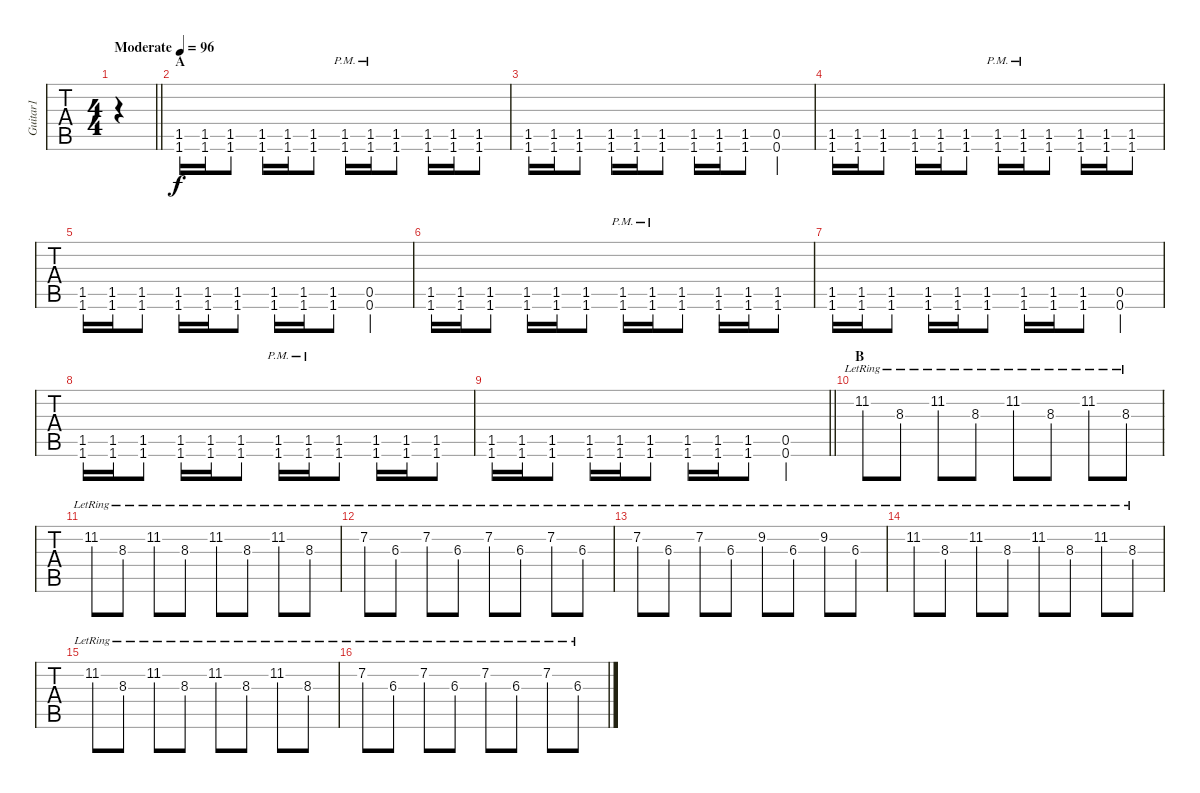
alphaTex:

\track ("Guitar1" "Guitar1") {instrument distortionguitar}
\staff {tabs}
\tuning (E4 B3 G3 D3 A2 D2) {hide}
\ts (4 4)
\tempo (96 "Moderate")
\clef g2
\barLineRight lightlight
\ks c
|
\section ("" "A")
(1.5 1.6).16 (1.5 1.6).16 (1.5 1.6).8 (1.5 1.6).16 (1.5 1.6).16 (1.5 1.6).8 (1.5{pm} 1.6{pm}).16 (1.5{pm} 1.6{pm}).16 (1.5 1.6).8 (1.5 1.6).16 (1.5 1.6).16 (1.5 1.6).8 |
(1.5 1.6).16 (1.5 1.6).16 (1.5 1.6).8 (1.5 1.6).16 (1.5 1.6).16 (1.5 1.6).8 (1.5 1.6).16 (1.5 1.6).16 (1.5 1.6).8 (0.5 0.6).4 |
(1.5 1.6).16 (1.5 1.6).16 (1.5 1.6).8 (1.5 1.6).16 (1.5 1.6).16 (1.5 1.6).8 (1.5{pm} 1.6{pm}).16 (1.5{pm} 1.6{pm}).16 (1.5 1.6).8 (1.5 1.6).16 (1.5 1.6).16 (1.5 1.6).8 |
(1.5 1.6).16 (1.5 1.6).16 (1.5 1.6).8 (1.5 1.6).16 (1.5 1.6).16 (1.5 1.6).8 (1.5 1.6).16 (1.5 1.6).16 (1.5 1.6).8 (0.5 0.6).4 |
(1.5 1.6).16 (1.5 1.6).16 (1.5 1.6).8 (1.5 1.6).16 (1.5 1.6).16 (1.5 1.6).8 (1.5{pm} 1.6{pm}).16 (1.5{pm} 1.6{pm}).16 (1.5 1.6).8 (1.5 1.6).16 (1.5 1.6).16 (1.5 1.6).8 |
(1.5 1.6).16 (1.5 1.6).16 (1.5 1.6).8 (1.5 1.6).16 (1.5 1.6).16 (1.5 1.6).8 (1.5 1.6).16 (1.5 1.6).16 (1.5 1.6).8 (0.5 0.6).4 |
(1.5 1.6).16 (1.5 1.6).16 (1.5 1.6).8 (1.5 1.6).16 (1.5 1.6).16 (1.5 1.6).8 (1.5{pm} 1.6{pm}).16 (1.5{pm} 1.6{pm}).16 (1.5 1.6).8 (1.5 1.6).16 (1.5 1.6).16 (1.5 1.6).8 |
\barLineRight lightlight
(1.5 1.6).16 (1.5 1.6).16 (1.5 1.6).8 (1.5 1.6).16 (1.5 1.6).16 (1.5 1.6).8 (1.5 1.6).16 (1.5 1.6).16 (1.5 1.6).8 (0.5 0.6).4 |
\section ("" "B")
11.2{lr}.8{dy f instrument electricguitarclean} 8.3{lr}.8 11.2{lr}.8 8.3{lr}.8 11.2{lr}.8 8.3{lr}.8 11.2{lr}.8 8.3{lr}.8 |
11.2{lr}.8 8.3{lr}.8 11.2{lr}.8 8.3{lr}.8 11.2{lr}.8 8.3{lr}.8 11.2{lr}.8 8.3{lr}.8 |
7.2{lr}.8 6.3{lr}.8 7.2{lr}.8 6.3{lr}.8 7.2{lr}.8 6.3{lr}.8 7.2{lr}.8 6.3{lr}.8 |
7.2{lr}.8 6.3{lr}.8 7.2{lr}.8 6.3{lr}.8 9.2{lr}.8 6.3{lr}.8 9.2{lr}.8 6.3{lr}.8 |
11.2{lr}.8 8.3{lr}.8 11.2{lr}.8 8.3{lr}.8 11.2{lr}.8 8.3{lr}.8 11.2{lr}.8 8.3{lr}.8 |
11.2{lr}.8 8.3{lr}.8 11.2{lr}.8 8.3{lr}.8 11.2{lr}.8 8.3{lr}.8 11.2{lr}.8 8.3{lr}.8 |
7.2{lr}.8 6.3{lr}.8 7.2{lr}.8 6.3{lr}.8 7.2{lr}.8 6.3{lr}.8 7.2{lr}.8 6.3{lr}.8
